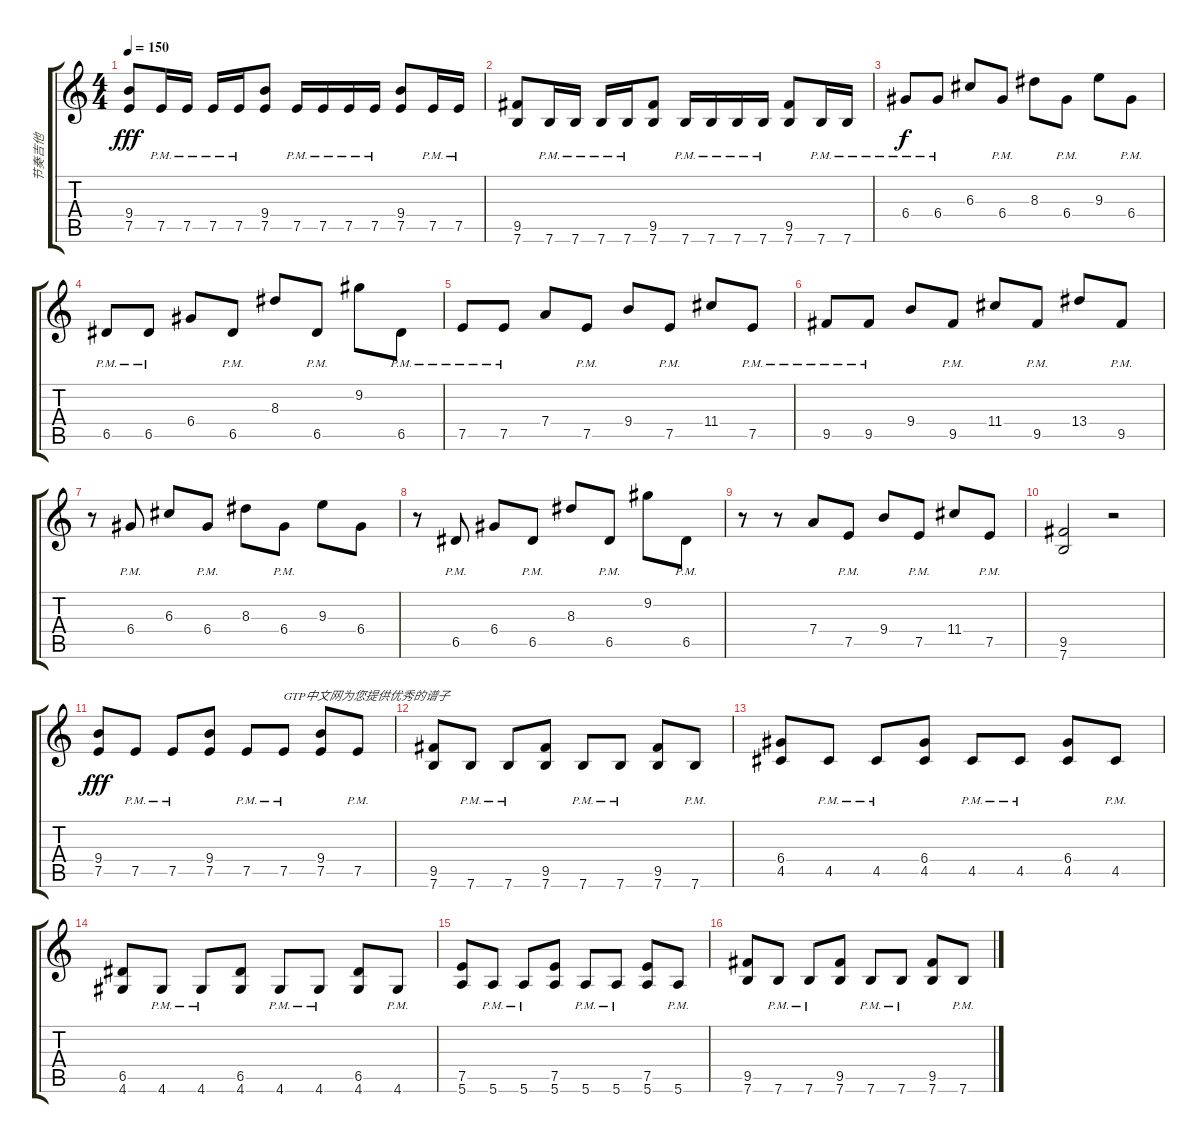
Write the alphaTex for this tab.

\track ("节奏吉他" "节奏吉他") {instrument distortionguitar}
\staff {score tabs}
\tuning (E4 B3 G3 D3 A2 E2) {hide}
\ts (4 4)
\tempo 150
\clef g2
\ks c
(9.4 7.5).8{dy fff} 7.5{pm}.16 7.5{pm}.16 7.5{pm}.16 7.5{pm}.16 (9.4 7.5).8 7.5{pm}.16 7.5{pm}.16 7.5{pm}.16 7.5{pm}.16 (9.4 7.5).8 7.5{pm}.16 7.5{pm}.16 |
(9.5 7.6).8 7.6{pm}.16 7.6{pm}.16 7.6{pm}.16 7.6{pm}.16 (9.5 7.6).8 7.6{pm}.16 7.6{pm}.16 7.6{pm}.16 7.6{pm}.16 (9.5 7.6).8 7.6{pm}.16 7.6{pm}.16 |
6.4{pm}.8{dy f volume 14} 6.4{pm}.8 6.3.8 6.4{pm}.8 8.3.8 6.4{pm}.8 9.3.8 6.4{pm}.8 |
6.5{pm}.8 6.5{pm}.8 6.4.8 6.5{pm}.8 8.3.8 6.5{pm}.8 9.2.8 6.5{pm}.8 |
7.5{pm}.8 7.5{pm}.8 7.4.8 7.5{pm}.8 9.4.8 7.5{pm}.8 11.4.8 7.5{pm}.8 |
9.5{pm}.8 9.5{pm}.8 9.4.8 9.5{pm}.8 11.4.8 9.5{pm}.8 13.4.8 9.5{pm}.8 |
r.8 6.4{pm}.8 6.3.8 6.4{pm}.8 8.3.8 6.4{pm}.8 9.3.8 6.4.8 |
r.8 6.5{pm}.8 6.4.8 6.5{pm}.8 8.3.8 6.5{pm}.8 9.2.8 6.5{pm}.8 |
r.8 r.8 7.4.8 7.5{pm}.8 9.4.8 7.5{pm}.8 11.4.8 7.5{pm}.8 |
(9.5 7.6).2 r.2 |
(9.4 7.5).8{dy fff volume 10} 7.5{pm}.8 7.5{pm}.8 (9.4 7.5).8 7.5{pm}.8 7.5{pm}.8{txt "GTP中文网为您提供优秀的谱子"} (9.4 7.5).8 7.5{pm}.8 |
(9.5 7.6).8 7.6{pm}.8 7.6{pm}.8 (9.5 7.6).8 7.6{pm}.8 7.6{pm}.8 (9.5 7.6).8 7.6{pm}.8 |
(6.4 4.5).8 4.5{pm}.8 4.5{pm}.8 (6.4 4.5).8 4.5{pm}.8 4.5{pm}.8 (6.4 4.5).8 4.5{pm}.8 |
(6.5 4.6).8 4.6{pm}.8 4.6{pm}.8 (6.5 4.6).8 4.6{pm}.8 4.6{pm}.8 (6.5 4.6).8 4.6{pm}.8 |
(7.5 5.6).8 5.6{pm}.8 5.6{pm}.8 (7.5 5.6).8 5.6{pm}.8 5.6{pm}.8 (7.5 5.6).8 5.6{pm}.8 |
(9.5 7.6).8 7.6{pm}.8 7.6{pm}.8 (9.5 7.6).8 7.6{pm}.8 7.6{pm}.8 (9.5 7.6).8 7.6{pm}.8
